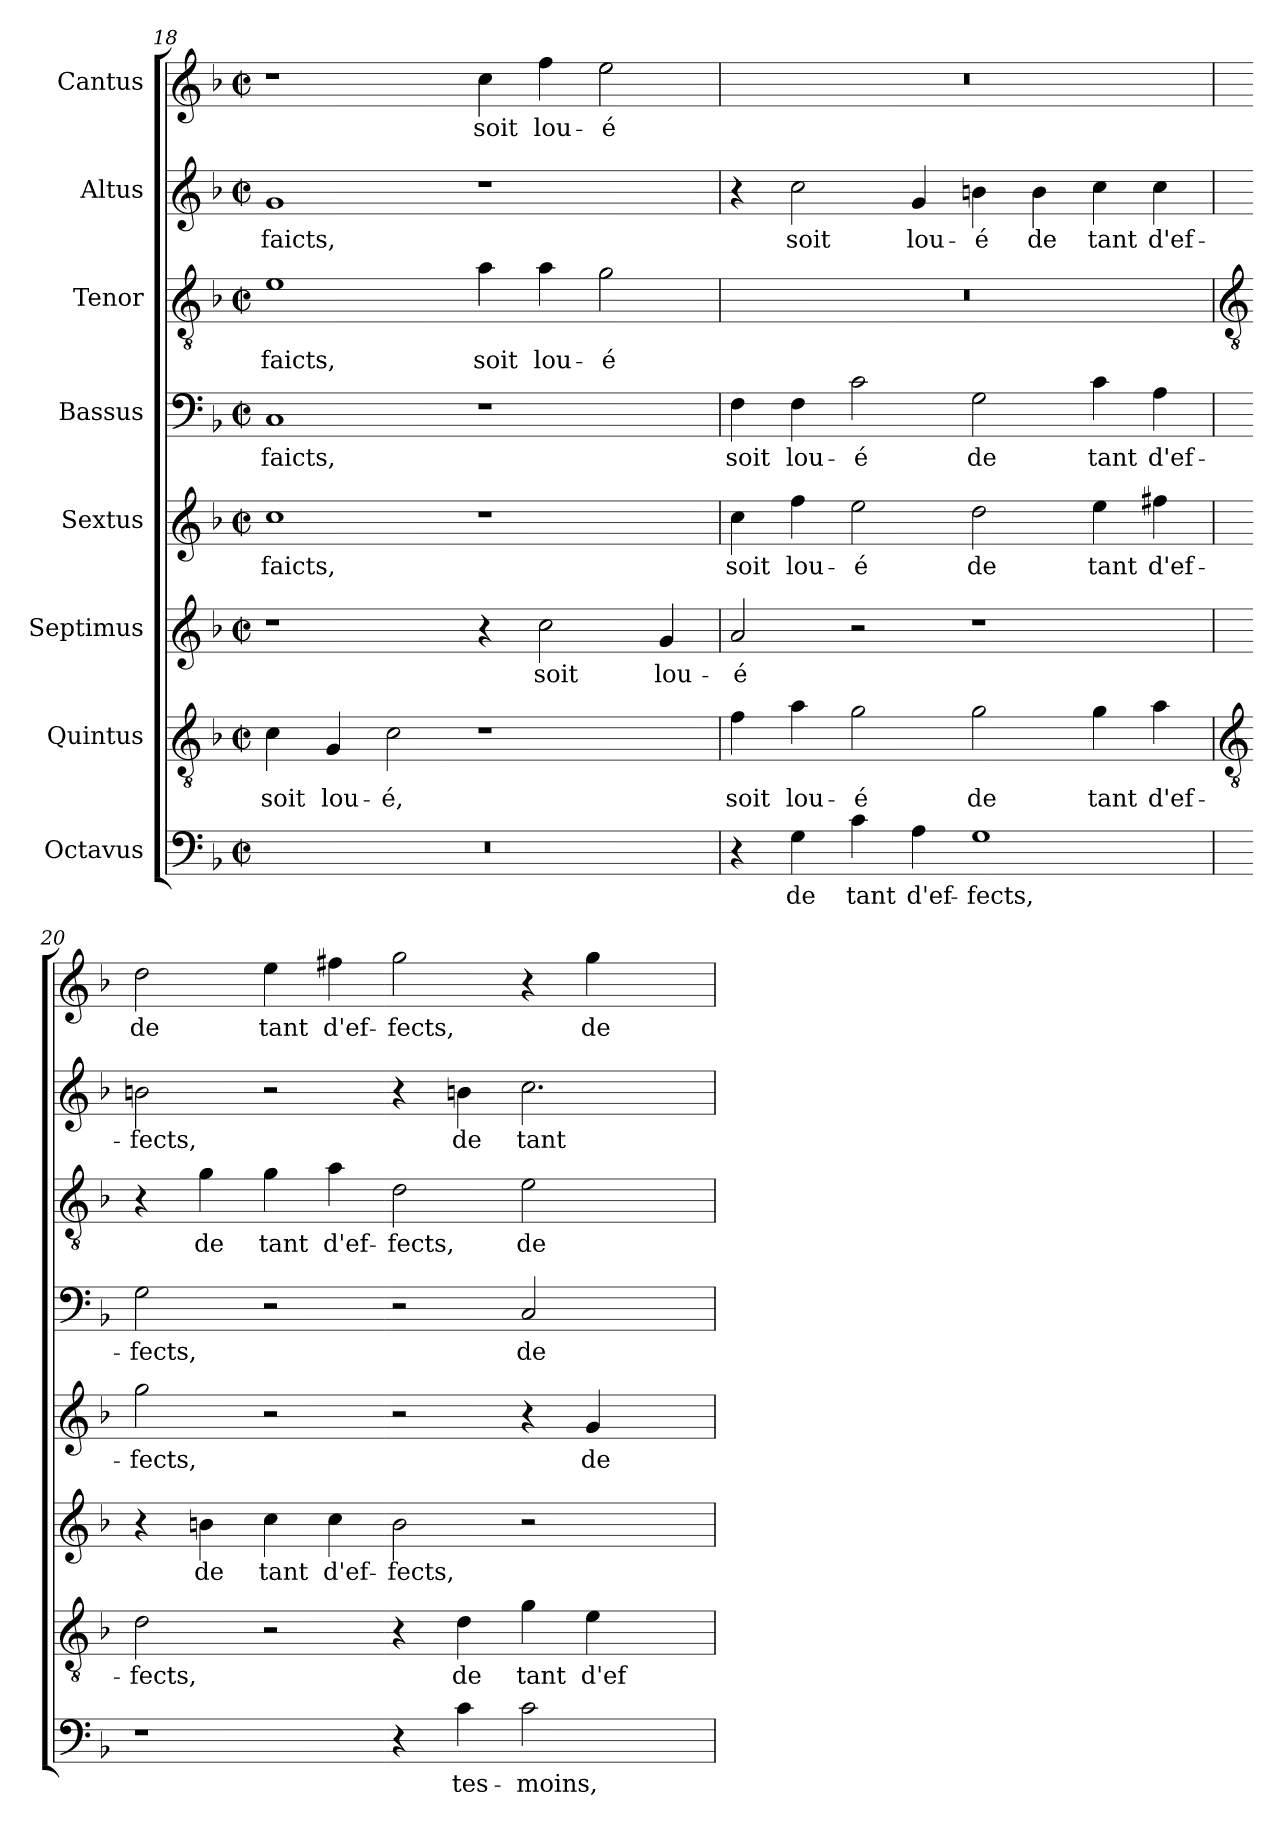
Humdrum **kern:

**kern	**text	**kern	**text	**kern	**text	**kern	**text	**kern	**text	**kern	**text	**kern	**text	**kern	**text
*part8	*part8	*part7	*part7	*part6	*part6	*part5	*part5	*part4	*part4	*part3	*part3	*part2	*part2	*part1	*part1
*staff8	*staff8	*staff7	*staff7	*staff6	*staff6	*staff5	*staff5	*staff4	*staff4	*staff3	*staff3	*staff2	*staff2	*staff1	*staff1
*I"Octavus	*	*I"Quintus	*	*I"Septimus	*	*I"Sextus	*	*I"Bassus	*	*I"Tenor	*	*I"Altus	*	*I"Cantus	*
*clefF4	*	*clefGv2	*	*clefG2	*	*clefG2	*	*clefF4	*	*clefGv2	*	*clefG2	*	*clefG2	*
*k[b-]	*	*k[b-]	*	*k[b-]	*	*k[b-]	*	*k[b-]	*	*k[b-]	*	*k[b-]	*	*k[b-]	*
*F:	*	*F:	*	*F:	*	*F:	*	*F:	*	*F:	*	*F:	*	*F:	*
*M4/2	*	*M4/2	*	*M4/2	*	*M4/2	*	*M4/2	*	*M4/2	*	*M4/2	*	*M4/2	*
*met(c|)	*	*met(c|)	*	*met(c|)	*	*met(c|)	*	*met(c|)	*	*met(c|)	*	*met(c|)	*	*met(c|)	*
=18	=18	=18	=18	=18	=18	=18	=18	=18	=18	=18	=18	=18	=18	=18	=18
!	!	!	!LO:LY:b	!	!	!	!LO:LY:b	!	!LO:LY:b	!	!LO:LY:b	!	!LO:LY:b	!	!
0r	.	4c	soit	1r	.	1cc	faicts,	1C	faicts,	1e	faicts,	1g	faicts,	1r	.
!	!	!	!LO:LY:b	!	!	!	!	!	!	!	!	!	!	!	!
.	.	4G	lou-	.	.	.	.	.	.	.	.	.	.	.	.
!	!	!	!LO:LY:b	!	!	!	!	!	!	!	!	!	!	!	!
.	.	2c	-é,	.	.	.	.	.	.	.	.	.	.	.	.
!	!	!	!	!	!	!	!	!	!	!	!LO:LY:b	!	!	!	!LO:LY:b
.	.	1r	.	4r	.	1r	.	1r	.	4a	soit	1r	.	4cc	soit
!	!	!	!	!	!LO:LY:b	!	!	!	!	!	!LO:LY:b	!	!	!	!LO:LY:b
.	.	.	.	2cc	soit	.	.	.	.	4a	lou-	.	.	4ff	lou-
!	!	!	!	!	!	!	!	!	!	!	!LO:LY:b	!	!	!	!LO:LY:b
.	.	.	.	.	.	.	.	.	.	2g	-é	.	.	2ee	-é
!	!	!	!	!	!LO:LY:b	!	!	!	!	!	!	!	!	!	!
.	.	.	.	4g	lou-	.	.	.	.	.	.	.	.	.	.
!!LO:LB:g=z
=19	=19	=19	=19	=19	=19	=19	=19	=19	=19	=19	=19	=19	=19	=19	=19
!	!	!	!LO:LY:b	!	!LO:LY:b	!	!LO:LY:b	!	!LO:LY:b	!	!	!	!	!	!
4r	.	4f	soit	2a	-é	4cc	soit	4F	soit	0r	.	4r	.	0r	.
!	!LO:LY:b	!	!LO:LY:b	!	!	!	!LO:LY:b	!	!LO:LY:b	!	!	!	!LO:LY:b	!	!
4G	de	4a	lou-	.	.	4ff	lou-	4F	lou-	.	.	2cc	soit	.	.
!	!LO:LY:b	!	!LO:LY:b	!	!	!	!LO:LY:b	!	!LO:LY:b	!	!	!	!	!	!
4c	tant	2g	-é	2r	.	2ee	-é	2c	-é	.	.	.	.	.	.
!	!LO:LY:b	!	!	!	!	!	!	!	!	!	!	!	!LO:LY:b	!	!
4A	d'ef-	.	.	.	.	.	.	.	.	.	.	4g	lou-	.	.
!	!LO:LY:b	!	!LO:LY:b	!	!	!	!LO:LY:b	!	!LO:LY:b	!	!	!	!LO:LY:b	!	!
1G	-fects,	2g	de	1r	.	2dd	de	2G	de	.	.	4bn	-é	.	.
!	!	!	!	!	!	!	!	!	!	!	!	!	!LO:LY:b	!	!
.	.	.	.	.	.	.	.	.	.	.	.	4b	de	.	.
!	!	!	!LO:LY:b	!	!	!	!LO:LY:b	!	!LO:LY:b	!	!	!	!LO:LY:b	!	!
.	.	4g	tant	.	.	4ee	tant	4c	tant	.	.	4cc	tant	.	.
!	!	!	!LO:LY:b	!	!	!	!LO:LY:b	!	!LO:LY:b	!	!	!	!LO:LY:b	!	!
.	.	4a	d'ef-	.	.	4ff#X	d'ef-	4A	d'ef-	.	.	4cc	d'ef-	.	.
!!LO:LB:g=z
=20	=20	=20	=20	=20	=20	=20	=20	=20	=20	=20	=20	=20	=20	=20	=20
*	*	*clefGv2	*	*	*	*	*	*	*	*clefGv2	*	*	*	*	*
!	!	!	!LO:LY:b	!	!	!	!LO:LY:b	!	!LO:LY:b	!	!	!	!LO:LY:b	!	!LO:LY:b
1r	.	2d	-fects,	4r	.	2gg	-fects,	2G	-fects,	4r	.	2bn	-fects,	2dd	de
!	!	!	!	!	!LO:LY:b	!	!	!	!	!	!LO:LY:b	!	!	!	!
.	.	.	.	4bn	de	.	.	.	.	4g	de	.	.	.	.
!	!	!	!	!	!LO:LY:b	!	!	!	!	!	!LO:LY:b	!	!	!	!LO:LY:b
.	.	2r	.	4cc	tant	2r	.	2r	.	4g	tant	2r	.	4ee	tant
!	!	!	!	!	!LO:LY:b	!	!	!	!	!	!LO:LY:b	!	!	!	!LO:LY:b
.	.	.	.	4cc	d'ef-	.	.	.	.	4a	d'ef-	.	.	4ff#X	d'ef-
!	!	!	!	!	!LO:LY:b	!	!	!	!	!	!LO:LY:b	!	!	!	!LO:LY:b
4r	.	4r	.	2b	-fects,	2r	.	2r	.	2d	-fects,	4r	.	2gg	-fects,
!	!LO:LY:b	!	!LO:LY:b	!	!	!	!	!	!	!	!	!	!LO:LY:b	!	!
4c	tes-	4d	de	.	.	.	.	.	.	.	.	4bn	de	.	.
!	!LO:LY:b	!	!LO:LY:b	!	!	!	!	!	!LO:LY:b	!	!LO:LY:b	!	!LO:LY:b	!	!
2c	-moins,	4g	tant	2r	.	4r	.	2C	de	2e	de	2.cc	tant	4r	.
!	!	!	!LO:LY:b	!	!	!	!LO:LY:b	!	!	!	!	!	!	!	!LO:LY:b
.	.	4e	d'ef-	.	.	4g	de	.	.	.	.	.	.	4gg	de
4ryy	.	4ryy	.	4ryy	.	4ryy	.	4ryy	.	4ryy	.	.	.	4ryy	.
=	=	=	=	=	=	=	=	=	=	=	=	=	=	=	=
*-	*-	*-	*-	*-	*-	*-	*-	*-	*-	*-	*-	*-	*-	*-	*-
